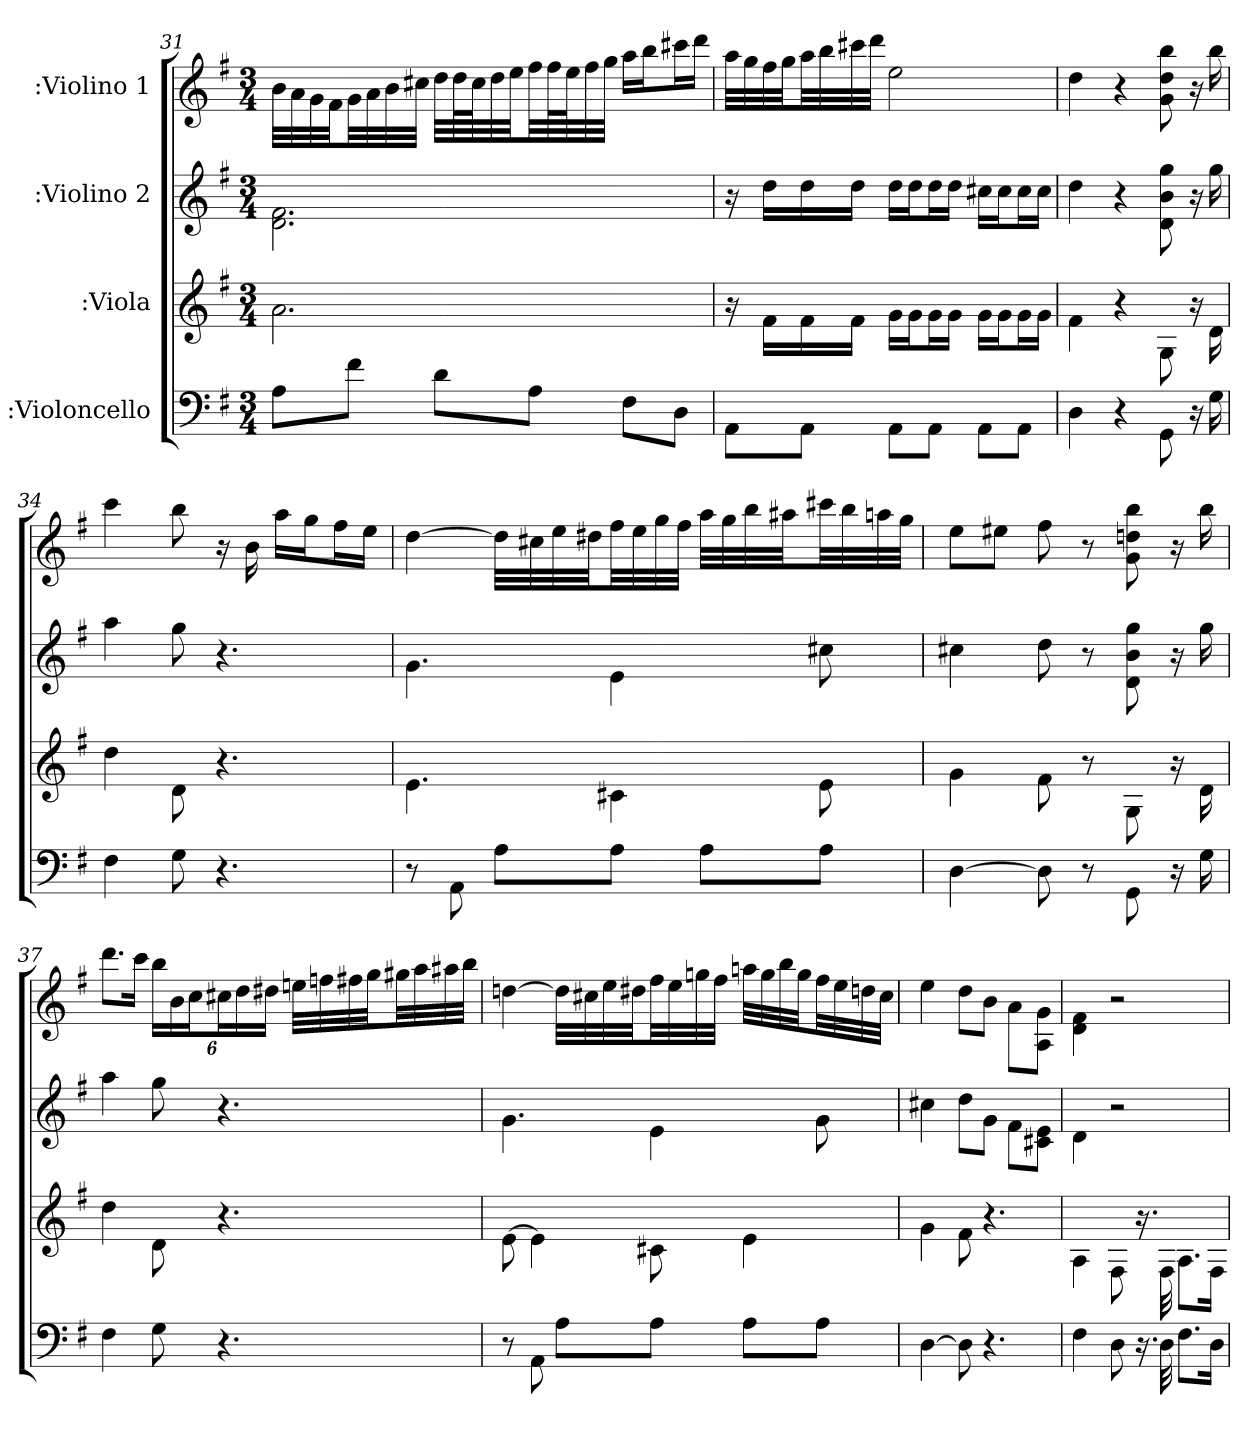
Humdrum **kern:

**kern	**kern	**kern	**kern
*part4	*part3	*part2	*part1
*staff4	*staff3	*staff2	*staff1
*I":Violoncello	*I":Viola	*I":Violino 2	*I":Violino 1
*k[f#]	*k[f#]	*k[f#]	*k[f#]
*G:	*G:	*G:	*G:
*M3/4	*M3/4	*M3/4	*M3/4
=31	=31	=31	=31
8A\L	2.a\	2.f#\ 2.d\	32b\LLL
.	.	.	32a\
.	.	.	32g\
.	.	.	32f#\JJ
8f#\J	.	.	32g\LL
.	.	.	32a\
.	.	.	32b\
.	.	.	32cc#X\JJJ
8d\L	.	.	32dd\LLL
.	.	.	64dd\L
.	.	.	64cc#\J
.	.	.	32dd\
.	.	.	32ee\JJ
8A\J	.	.	32ff#\LL
.	.	.	64ff#\L
.	.	.	64ee\J
.	.	.	32ff#\
.	.	.	32gg\JJJ
8F#\L	.	.	16aa\LL
.	.	.	16bb\J
8D\J	.	.	16ccc#\L
.	.	.	16ddd\JJ
=32	=32	=32	=32
8AA\L	16r	16r	32aa\LLL
.	.	.	32gg\
.	16f#\LL	16dd\LL	32ff#\
.	.	.	32gg\JJ
8AA\J	16f#\	16dd\	32aa\LL
.	.	.	32bb\
.	16f#\JJ	16dd\JJ	32ccc#X\
.	.	.	32ddd\JJJ
8AA\L	16g\LL	16dd\LL	2ee\
.	16g\J	16dd\J	.
8AA\J	16g\L	16dd\L	.
.	16g\JJ	16dd\JJ	.
8AA\L	16g\LL	16cc#X\LL	.
.	16g\J	16cc#\J	.
8AA\J	16g\L	16cc#\L	.
.	16g\JJ	16cc#\JJ	.
=33	=33	=33	=33
4D\	4f#\	4dd\	4dd\
4r	4r	4r	4r
8GG\	8G\	8gg\ 8b\ 8d\	8bb\ 8dd\ 8g\
16r	16r	16r	16r
16G\	16d\	16gg\	16bb\
=34	=34	=34	=34
4F#\	4dd\	4aa\	4ccc\
8G\	8d\	8gg\	8bb\
4.r	4.r	4.r	16r
.	.	.	16b\
.	.	.	16aa\LL
.	.	.	16gg\J
.	.	.	16ff#\L
.	.	.	16ee\JJ
=35	=35	=35	=35
8r	4.e\	4.g\	[4dd\
8AA\	.	.	.
8A\L	.	.	32dd\LLL]
.	.	.	32cc#X\
.	.	.	32ee\
.	.	.	32dd#X\JJ
8A\J	4c#X\	4e\	32ff#\LL
.	.	.	32ee\
.	.	.	32gg\
.	.	.	32ff#\JJJ
8A\L	.	.	32aa\LLL
.	.	.	32gg\
.	.	.	32bb\
.	.	.	32aa#X\JJ
8A\J	8e\	8cc#X\	32ccc#\LL
.	.	.	32bb\
.	.	.	32aan\
.	.	.	32gg\JJJ
=36	=36	=36	=36
[4D\	4g\	4cc#X\	8ee\L
.	.	.	8ee#X\J
8D\]	8f#\	8dd\	8ff#\
8r	8r	8r	8r
8GG\	8G\	8gg\ 8b\ 8d\	8bb\ 8ddn\ 8g\
16r	16r	16r	16r
16G\	16d\	16gg\	16bb\
=37	=37	=37	=37
4F#\	4dd\	4aa\	8.ddd\L
.	.	.	16ccc\Jk
8G\	8d\	8gg\	24bb\LL
.	.	.	24b\
.	.	.	24cc\J
4.r	4.r	4.r	24cc#X\L
.	.	.	24dd\
.	.	.	24dd#X\JJ
.	.	.	32een\LLL
.	.	.	32ffn\
.	.	.	32ff#X\
.	.	.	32gg\JJ
.	.	.	32gg#X\LL
.	.	.	32aa\
.	.	.	32aa#X\
.	.	.	32bb\JJJ
=38	=38	=38	=38
8r	[8e\	4.g\	[4ddn\
8AA\	4e\]	.	.
8A\L	.	.	32dd\LLL]
.	.	.	32cc#X\
.	.	.	32ee\
.	.	.	32dd#X\JJ
8A\J	8c#X\	4e\	32ff#\LL
.	.	.	32ee\
.	.	.	32ggn\
.	.	.	32ff#\JJJ
8A\L	4e\	.	32aan\LLL
.	.	.	32gg\
.	.	.	32bb\
.	.	.	32gg\JJ
8A\J	.	8g\	32ff#\LL
.	.	.	32ee\
.	.	.	32ddn\
.	.	.	32cc#\JJJ
=39	=39	=39	=39
[4D\	4g\	4cc#X\	4ee\
8D\]	8f#\	8dd\L	8dd\L
4.r	4.r	8g\J	8b\J
.	.	8f#\L	8a\L
.	.	8e\ 8c#\J	8g\ 8A\J
=40	=40	=40	=40
4F#\	4A\	4d\	4f#\ 4d\
8D\	8F#\	2r	2r
16.r	16.r	.	.
32D\	32F#\	.	.
8.F#\L	8.A\L	.	.
16D\Jk	16F#\Jk	.	.
=	=	=	=
*-	*-	*-	*-
